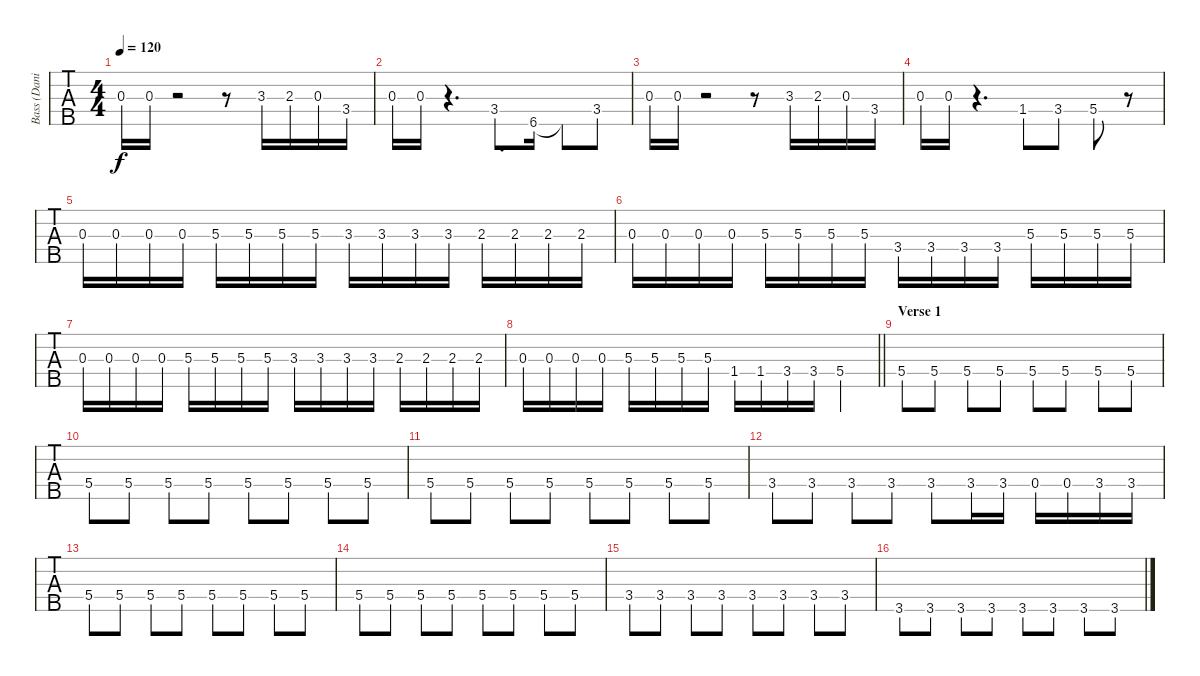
\track ("Bass (Dani Fernandez)" "Bass (Dani") {instrument electricbassfinger}
\staff {tabs}
\tuning (Gb2 Db2 Ab1 Eb1 Bb0) {hide}
\ts (4 4)
\tempo 120
\clef f4
\ks c
0.3.16{dy f instrument electricbassfinger} 0.3.16 r.2 r.8 3.3.16 2.3.16 0.3.16 3.4.16 |
0.3.16 0.3.16 r.4{d} 3.4.8{d} 6.5.16 6.5{t}.8 3.4.8 |
0.3.16 0.3.16 r.2 r.8 3.3.16 2.3.16 0.3.16 3.4.16 |
0.3.16 0.3.16 r.4{d} 1.4.8 3.4.8 5.4.8 r.8 |
0.3.16 0.3.16 0.3.16 0.3.16 5.3.16 5.3.16 5.3.16 5.3.16 3.3.16 3.3.16 3.3.16 3.3.16 2.3.16 2.3.16 2.3.16 2.3.16 |
0.3.16 0.3.16 0.3.16 0.3.16 5.3.16 5.3.16 5.3.16 5.3.16 3.4.16 3.4.16 3.4.16 3.4.16 5.3.16 5.3.16 5.3.16 5.3.16 |
0.3.16 0.3.16 0.3.16 0.3.16 5.3.16 5.3.16 5.3.16 5.3.16 3.3.16 3.3.16 3.3.16 3.3.16 2.3.16 2.3.16 2.3.16 2.3.16 |
\barLineRight lightlight
0.3.16 0.3.16 0.3.16 0.3.16 5.3.16 5.3.16 5.3.16 5.3.16 1.4.16 1.4.16 3.4.16 3.4.16 5.4.4 |
\section ("" "Verse 1")
5.4.8 5.4.8 5.4.8 5.4.8 5.4.8 5.4.8 5.4.8 5.4.8 |
5.4.8 5.4.8 5.4.8 5.4.8 5.4.8 5.4.8 5.4.8 5.4.8 |
5.4.8 5.4.8 5.4.8 5.4.8 5.4.8 5.4.8 5.4.8 5.4.8 |
3.4.8 3.4.8 3.4.8 3.4.8 3.4.8 3.4.16 3.4.16 0.4.16 0.4.16 3.4.16 3.4.16 |
5.4.8 5.4.8 5.4.8 5.4.8 5.4.8 5.4.8 5.4.8 5.4.8 |
5.4.8 5.4.8 5.4.8 5.4.8 5.4.8 5.4.8 5.4.8 5.4.8 |
3.4.8 3.4.8 3.4.8 3.4.8 3.4.8 3.4.8 3.4.8 3.4.8 |
3.5.8 3.5.8 3.5.8 3.5.8 3.5.8 3.5.8 3.5.8 3.5.8
